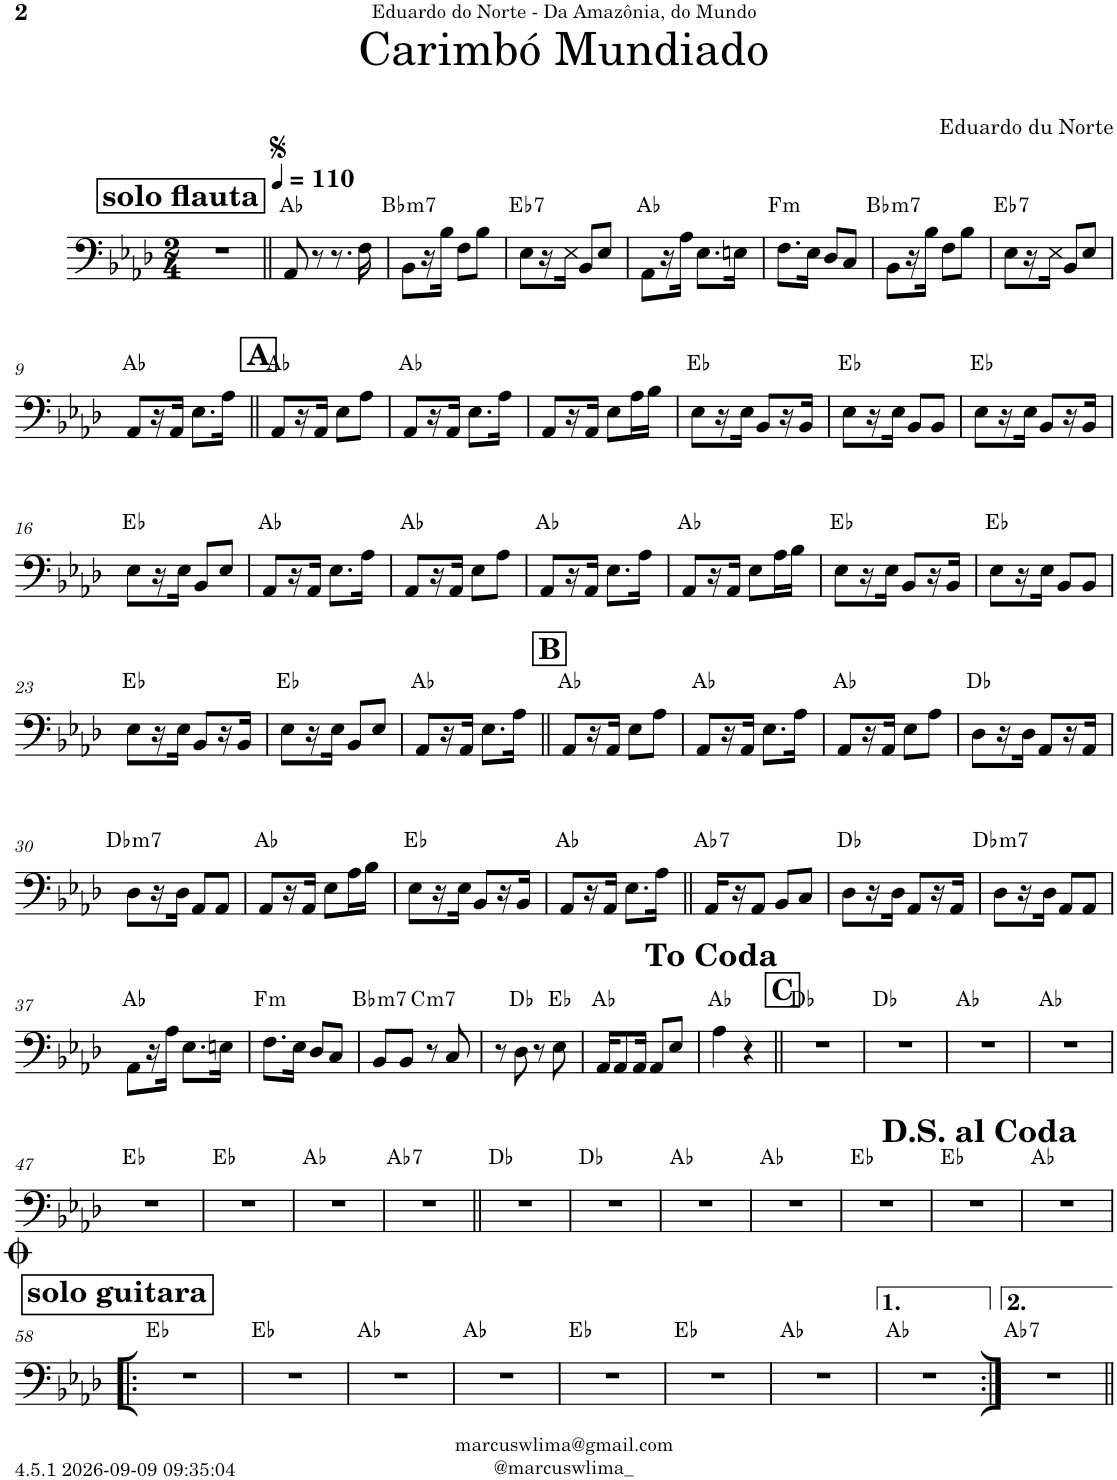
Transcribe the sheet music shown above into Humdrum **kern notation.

**kern	**harte
*part1	*part1
*staff1	*
*I"Electric Bass	*
*I'B.	*
*clefF4	*
*Trd7c12	*
*k[b-e-a-d-]	*
*M2/4	*
*MM110	*
!!LO:REH:place=s1:a:B:cj:fs=14:t=solo flauta
=1	=1
2r	.
=2||	=2||
8AA-/	Ab:maj
8r	.
8.r	.
16F\	.
=3	=3
!	!LO:H:kt=m7
8BB-\L	Bb:min7
16r	.
16B-\JL	.
8F\L	.
8B-\J	.
=4	=4
!	!LO:H:kt=7
8E-\L	Eb:7
16r	.
16E-\JL	.
8BB-/L	.
8E-/J	.
=5	=5
8AA-\L	Ab:maj
16r	.
16A-\JL	.
8.E-\L	.
16En\Jk	.
=6	=6
!	!LO:H:kt=m
8.F\L	F:min
16E-\Jk	.
8D-/L	.
8C/J	.
=7	=7
!	!LO:H:kt=m7
8BB-\L	Bb:min7
16r	.
16B-\JL	.
8F\L	.
8B-\J	.
=8	=8
!	!LO:H:kt=7
8E-\L	Eb:7
16r	.
16E-\JL	.
8BB-/L	.
8E-/J	.
!!LO:LB:g=z
=9	=9
8AA-/L	Ab:maj
16r	.
16AA-/JL	.
8.E-\L	.
16A-\Jk	.
!!LO:REH:place=s1:a:B:cj:fs=14:t=A
=10||	=10||
8AA-/L	Ab:maj
16r	.
16AA-/JL	.
8E-\L	.
8A-\J	.
=11	=11
8AA-/L	Ab:maj
16r	.
16AA-/JL	.
8.E-\L	.
16A-\Jk	.
=12	=12
8AA-/L	.
16r	.
16AA-/JL	.
8E-\L	.
16A-\L	.
16B-\JJ	.
=13	=13
8E-\L	Eb:maj
16r	.
16E-\JL	.
8BB-/L	.
16r	.
16BB-/JL	.
=14	=14
8E-\L	Eb:maj
16r	.
16E-\JL	.
8BB-/L	.
8BB-/J	.
=15	=15
8E-\L	Eb:maj
16r	.
16E-\JL	.
8BB-/L	.
16r	.
16BB-/JL	.
!!LO:LB:g=z
=16	=16
8E-\L	Eb:maj
16r	.
16E-\JL	.
8BB-/L	.
8E-/J	.
=17	=17
8AA-/L	Ab:maj
16r	.
16AA-/JL	.
8.E-\L	.
16A-\Jk	.
=18	=18
8AA-/L	Ab:maj
16r	.
16AA-/JL	.
8E-\L	.
8A-\J	.
=19	=19
8AA-/L	Ab:maj
16r	.
16AA-/JL	.
8.E-\L	.
16A-\Jk	.
=20	=20
8AA-/L	Ab:maj
16r	.
16AA-/JL	.
8E-\L	.
16A-\L	.
16B-\JJ	.
=21	=21
8E-\L	Eb:maj
16r	.
16E-\JL	.
8BB-/L	.
16r	.
16BB-/JL	.
=22	=22
8E-\L	Eb:maj
16r	.
16E-\JL	.
8BB-/L	.
8BB-/J	.
!!LO:LB:g=z
=23	=23
8E-\L	Eb:maj
16r	.
16E-\JL	.
8BB-/L	.
16r	.
16BB-/JL	.
=24	=24
8E-\L	Eb:maj
16r	.
16E-\JL	.
8BB-/L	.
8E-/J	.
=25	=25
8AA-/L	Ab:maj
16r	.
16AA-/JL	.
8.E-\L	.
16A-\Jk	.
!!LO:REH:place=s1:a:B:cj:fs=14:t=B
=26||	=26||
8AA-/L	Ab:maj
16r	.
16AA-/JL	.
8E-\L	.
8A-\J	.
=27	=27
8AA-/L	Ab:maj
16r	.
16AA-/JL	.
8.E-\L	.
16A-\Jk	.
=28	=28
8AA-/L	Ab:maj
16r	.
16AA-/JL	.
8E-\L	.
8A-\J	.
=29	=29
8D-\L	Db:maj
16r	.
16D-\JL	.
8AA-/L	.
16r	.
16AA-/JL	.
!!LO:LB:g=z
=30	=30
!	!LO:H:kt=m7
8D-\L	Db:min7
16r	.
16D-\JL	.
8AA-/L	.
8AA-/J	.
=31	=31
8AA-/L	Ab:maj
16r	.
16AA-/JL	.
8E-\L	.
16A-\L	.
16B-\JJ	.
=32	=32
8E-\L	Eb:maj
16r	.
16E-\JL	.
8BB-/L	.
16r	.
16BB-/JL	.
=33	=33
8AA-/L	Ab:maj
16r	.
16AA-/JL	.
8.E-\L	.
16A-\Jk	.
=34||	=34||
!	!LO:H:kt=7
16AA-/LL	Ab:7
16r	.
8AA-/J	.
8BB-/L	.
8C/J	.
=35	=35
8D-\L	Db:maj
16r	.
16D-\JL	.
8AA-/L	.
16r	.
16AA-/JL	.
=36	=36
!	!LO:H:kt=m7
8D-\L	Db:min7
16r	.
16D-\JL	.
8AA-/L	.
8AA-/J	.
!!LO:LB:g=z
=37	=37
8AA-\L	Ab:maj
16r	.
16A-\JL	.
8.E-\L	.
16En\Jk	.
=38	=38
!	!LO:H:kt=m
8.F\L	F:min
16E-\Jk	.
8D-/L	.
8C/J	.
=39	=39
!	!LO:H:kt=m7
8BB-/L	Bb:min7
8BB-/J	.
!	!LO:H:kt=m7
8r	C:min7
8C/	.
=40	=40
8r	.
8D-\	Db:maj
8r	.
8E-\	Eb:maj
=41	=41
16AA-/KL	Ab:maj
8AA-/	.
16AA-/Jk	.
8AA-/L	.
8E-/J	.
=42	=42
4A-\	Ab:maj
4r	.
!LO:TX:a:t=<b><font size="15"/>To Coda</b>	!
!!LO:REH:place=s1:a:B:cj:fs=14:t=C
=43||	=43||
2r	Db:maj
=44	=44
2r	Db:maj
=45	=45
2r	Ab:maj
=46	=46
2r	Ab:maj
!!LO:LB:g=z
=47	=47
2r	Eb:maj
=48	=48
2r	Eb:maj
=49	=49
2r	Ab:maj
=50	=50
!	!LO:H:kt=7
2r	Ab:7
=51||	=51||
2r	Db:maj
=52	=52
2r	Db:maj
=53	=53
2r	Ab:maj
=54	=54
2r	Ab:maj
=55	=55
2r	Eb:maj
=56	=56
2r	Eb:maj
=57	=57
2r	Ab:maj
!LO:TX:a:t=<b><font size="15"/>D.S. al Coda</b>	!
!!LO:LB:g=z
!!LO:REH:place=s1:a:B:cj:fs=14:t=solo guitara
=58!|:	=58!|:
2r	Eb:maj
=59	=59
2r	Eb:maj
=60	=60
2r	Ab:maj
=61	=61
2r	Ab:maj
=62	=62
2r	Eb:maj
=63	=63
2r	Eb:maj
=64	=64
2r	Ab:maj
=65	=65
2r	Ab:maj
=66:|!	=66:|!
!	!LO:H:kt=7
2r	Ab:7
=||	=||
*-	*-
